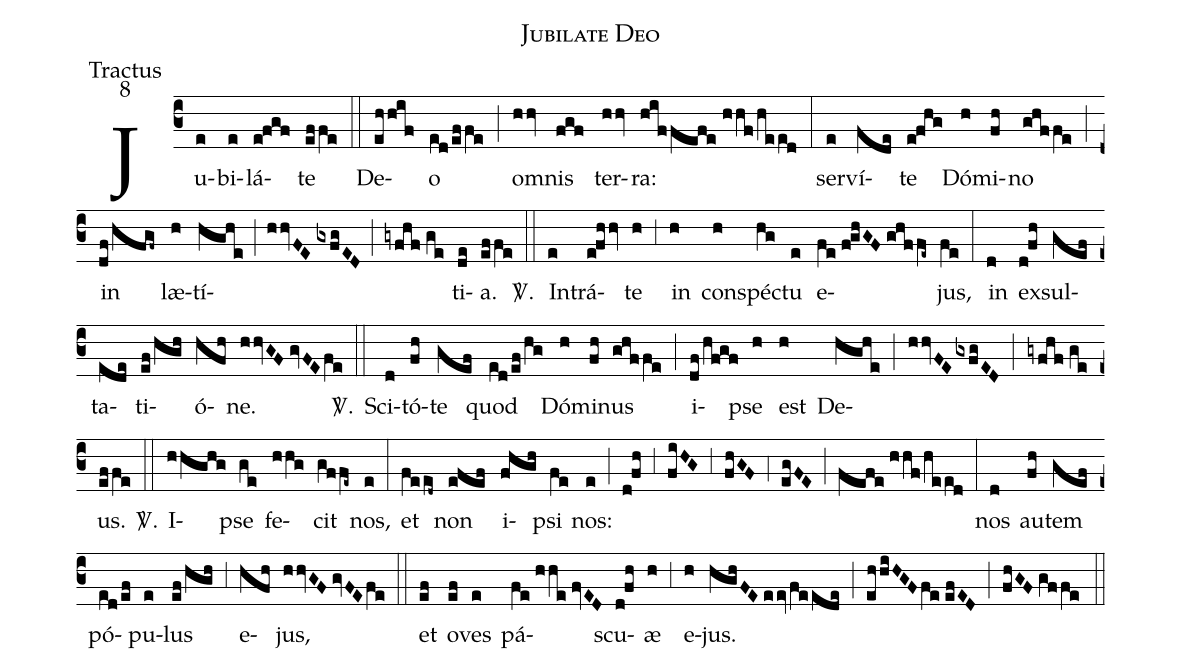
name:Jubilate Deo;
office-part:Tractus;
mode:8;
%%
(c3) Ju(e)bi(e)lá(e!fgf)te(effe) (::) De(ehhif)o(ed/effe) (;) o(hhv)mnis(fgf) ter(hhv)ra:(hiffefe//hhf/heed) (:) ser(e)ví(fde)te(e!fhg) Dó(h)mi(fh)no(ghffe) (;) in(df/hfgf~) læ(h)tí(hghe;hhvFE//gxfgED;gyfhf//ge)ti(de)a.(effe) <sp>V/</sp>.(::) In(e)trá(e!fhhv)te(h) (;3) in(h) con(h)spé(hg)ctu(e) e(fe//f!ghGF//ghffe~)jus,(fe) (:) in(d) ex(d!fh)sul(gef)ta(ede)ti(ef/hgh)ó(hfh)ne.(hhvGF//gvFEfe) <sp>V/</sp>.(::) Sci(d)tó(fh)te(gef) quod(ed/ef/hg) Dó(h)mi(fh)nus(ghffe) (;) i(df/hf!g!f)pse(h) est(h) De(hghe;hhvFE/gxfgED;gyfhf//ge)us.(effe) <sp>V/</sp>.(::) I(hhghg)pse(ge) fe(hhg)cit(gffe~) nos,(e) (:) et(feed~) non(efef) i(fhgh)psi(fe) nos:(e) (;) (d!fh) (;3) (fiHG) (;3) (fhGF) (;4) (egFE) (;) (fefe//hhf/heed) (:) nos(d) au(fh)tem(gef) pó(ed/ef)pu(e)lus(ef/hgh) (;3) e(hfh)jus,(hhvGF//gvFEfe) (::) et(ef) o(ef)ves(e) pá(fe//hhe//fvED)scu(d!fh)æ(h) (;3) e(h)jus.(hghFE//eev/feede) (;) (ehhiHGF/fe//efED) (;) (fhGF//gffe) (::)
